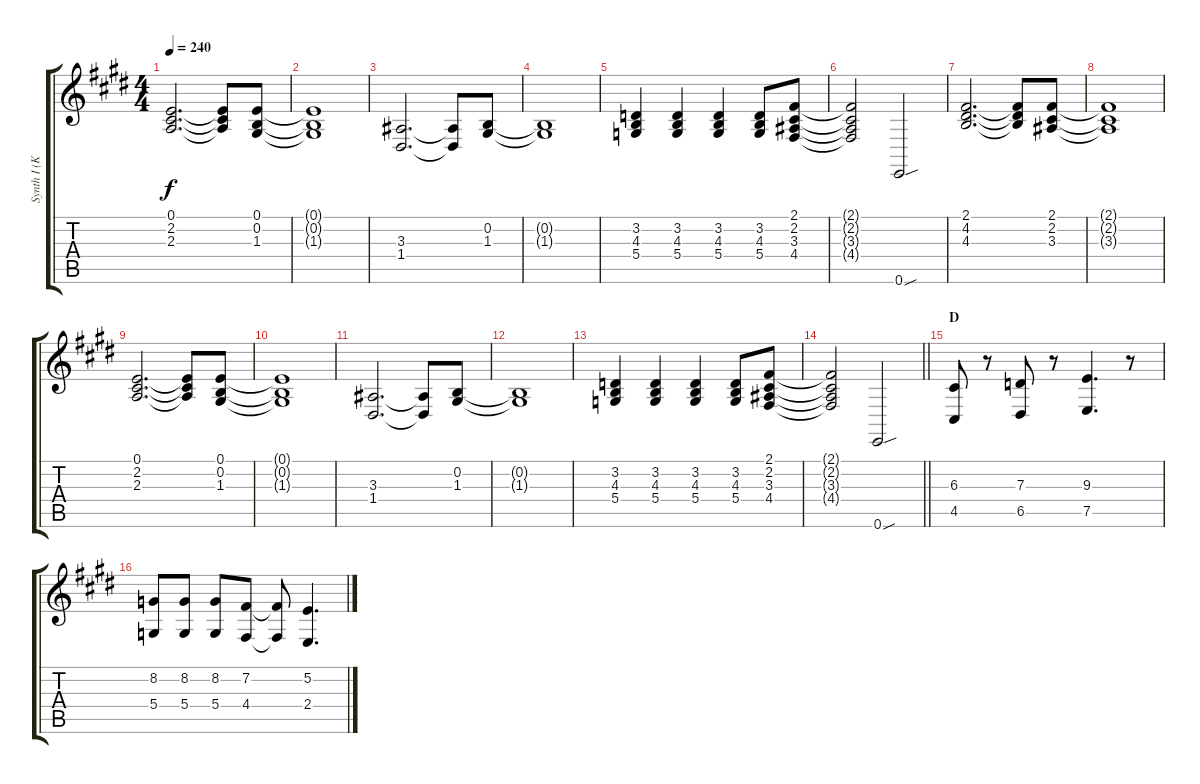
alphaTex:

\track ("Synth I (Kotobuki Tsumugi)" "Synth I (K") {instrument drawbarorgan}
\staff {score tabs}
\tuning (E4 B3 G3 D3 A2 E2) {hide}
\ts (4 4)
\tempo 240
\clef g2
\ks e
(0.1 2.2 2.3).2{d dy f} (0.1{t} 2.2{t} 2.3{t}).8 (0.1 0.2 1.3).8 |
(0.1{t} 0.2{t} 1.3{t}).1 |
(3.3 1.4).2{d} (3.3{t} 1.4{t}).8 (0.2 1.3).8 |
(0.2{t} 1.3{t}).1 |
(3.2 4.3 5.4).4 (3.2 4.3 5.4).4 (3.2 4.3 5.4).4 (3.2 4.3 5.4).8 (2.1 2.2 3.3 4.4).8 |
(2.1{t} 2.2{t} 3.3{t} 4.4{t}).2 0.6{sou}.2 |
(2.1 4.2 4.3).2{d} (2.1{t} 4.2{t} 4.3{t}).8 (2.1 2.2 3.3).8 |
(2.1{t} 2.2{t} 3.3{t}).1 |
(0.1 2.2 2.3).2{d} (0.1{t} 2.2{t} 2.3{t}).8 (0.1 0.2 1.3).8 |
(0.1{t} 0.2{t} 1.3{t}).1 |
(3.3 1.4).2{d} (3.3{t} 1.4{t}).8 (0.2 1.3).8 |
(0.2{t} 1.3{t}).1 |
(3.2 4.3 5.4).4 (3.2 4.3 5.4).4 (3.2 4.3 5.4).4 (3.2 4.3 5.4).8 (2.1 2.2 3.3 4.4).8 |
\barLineRight lightlight
(2.1{t} 2.2{t} 3.3{t} 4.4{t}).2 0.6{sou}.2 |
\section ("" "D")
(6.3 4.5).8 r.8 (7.3 6.5).8 r.8 (9.3 7.5).4{d} r.8 |
(8.2 5.4).8 (8.2 5.4).8 (8.2 5.4).8 (7.2 4.4).8 (7.2{t} 4.4{t}).8 (5.2 2.4).4{d}
